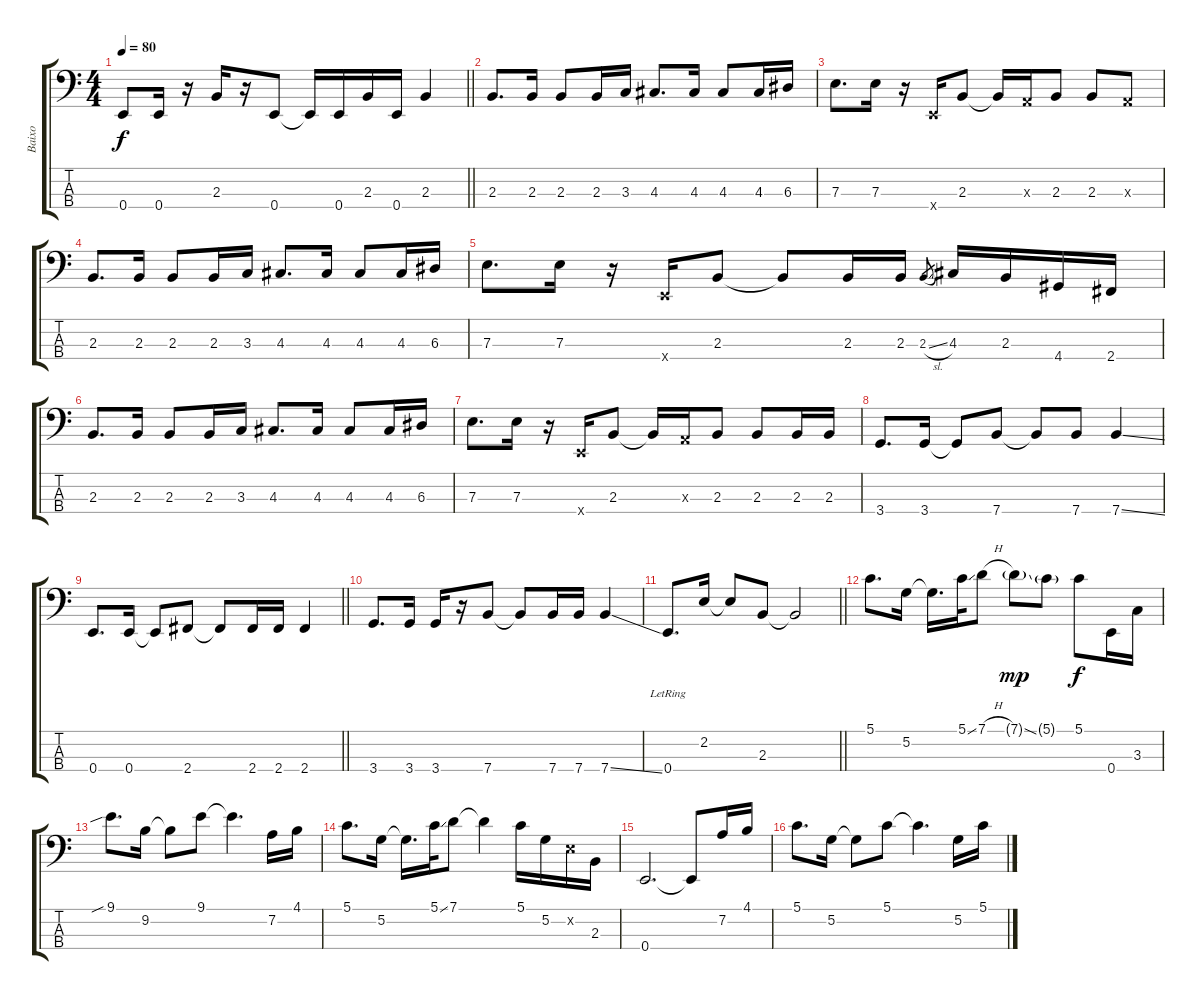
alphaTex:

\track ("Baixo" "Baixo") {instrument electricbassfinger}
\staff {score tabs}
\tuning (G2 D2 A1 E1) {hide}
\ts (4 4)
\tempo 80
\clef f4
\barLineRight lightlight
\ks c
0.4.8{dy f} 0.4.16 r.16 2.3.16 r.16 0.4.8 0.4{t}.16 0.4.16 2.3.16 0.4.16 2.3.4 |
2.3.8{d} 2.3.16 2.3.8 2.3.16 3.3.16 4.3.8{d} 4.3.16 4.3.8 4.3.16 6.3.16 |
7.3.8{d} 7.3.16 r.16 0.4{x}.16 2.3.8 2.3{t}.16 0.3{x}.16 2.3.8 2.3.8 0.3{x}.8 |
2.3.8{d} 2.3.16 2.3.8 2.3.16 3.3.16 4.3.8{d} 4.3.16 4.3.8 4.3.16 6.3.16 |
7.3.8{d} 7.3.16 r.16 0.4{x}.16 2.3.8 2.3{t}.8 2.3.16 2.3.16 2.3{sl}.8{gr} 4.3.16 2.3.16 4.4.16 2.4.16 |
2.3.8{d} 2.3.16 2.3.8 2.3.16 3.3.16 4.3.8{d} 4.3.16 4.3.8 4.3.16 6.3.16 |
7.3.8{d} 7.3.16 r.16 0.4{x}.16 2.3.8 2.3{t}.16 0.3{x}.16 2.3.8 2.3.8 2.3.16 2.3.16 |
3.4.8{d} 3.4.16 3.4{t}.8 7.4.8 7.4{t}.8 7.4.8 7.4{ss}.4 |
\barLineRight lightlight
0.4.8{d} 0.4.16 0.4{t}.8 2.4.8 2.4{t}.8 2.4.16 2.4.16 2.4.4 |
3.4.8{d} 3.4.16 3.4.16 r.16 7.4.8 7.4{t}.8 7.4.16 7.4.16 7.4{ss}.4 |
\barLineRight lightlight
0.4{lr}.8{d} 2.2.16 2.2{t}.8 2.3.8 2.3{t}.2 |
5.1.8{d} 5.2.16 5.2{t}.16{d} 5.1{ss}.32 7.1{h}.8 7.1{ss g}.8{dy mp} 5.1{g}.8 5.1.8{dy f} 0.4.16 3.3.16 |
9.1{sib}.8{d} 9.2.16 9.2{t}.8 9.1.8 9.1{t}.4{d} 7.2.16 4.1.16 |
5.1.8{d} 5.2.16 5.2{t}.16{d} 5.1{ss}.32 7.1.8 7.1{t}.4 5.1.16 5.2.16 2.2{x}.16 2.3.16 |
0.4.2{d} 0.4{t}.8 7.2.16 4.1.16 |
5.1.8{d} 5.2.16 5.2{t}.8 5.1.8 5.1{t}.4{d} 5.2.16 5.1{ss}.16
